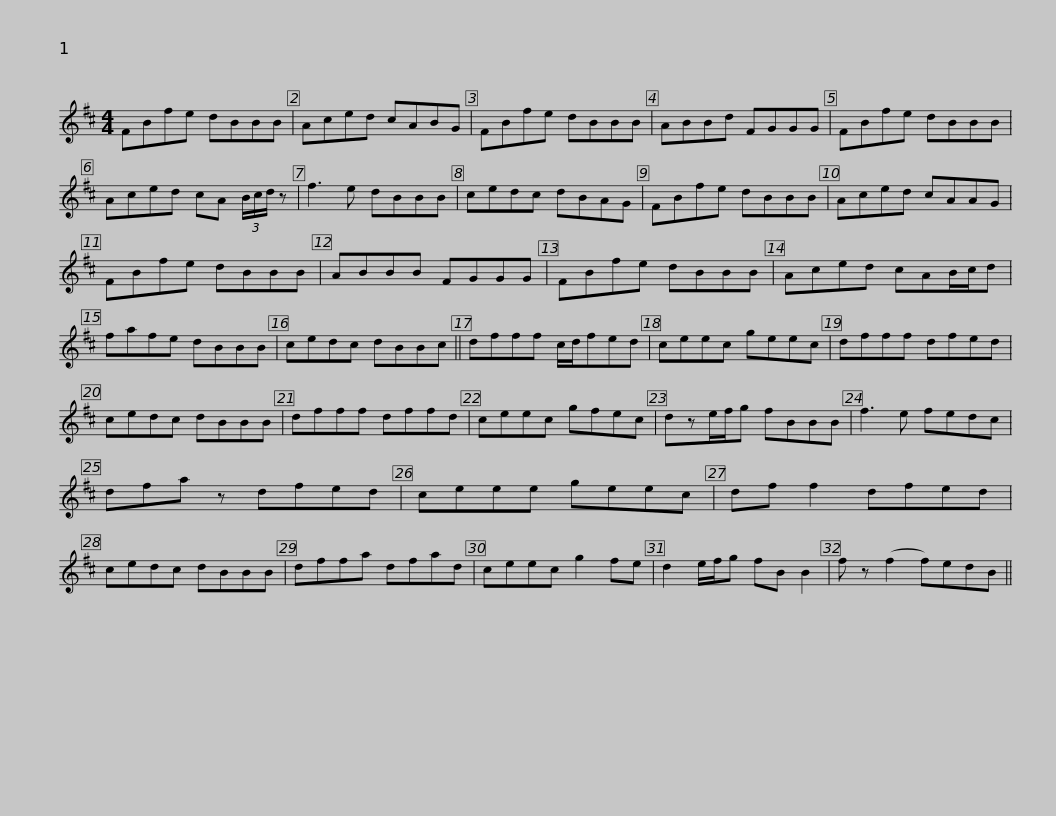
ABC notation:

X:1
L:1/8
M:4/4
I:linebreak $
K:Bmin
V:1 treble
V:1
 FBfe dBBB | Aced cABG | FBfe dBBB | ABBd FGGG | FBfe dBBB |$ %5
 Aced cA (3B/c/d/ z | f3 e dBBB | cedc dBAG | FBfe dBBB | Aced cAAG |$ %10
 FBfe dBBB | ABBB FGGG | FBfe dBBB | Aced cAB/c/d | fafe dBBB |$ %15
 cedc dBBc || dfff c/d/fed | ceec geec | dfff dfed | cedc dBBB |$ %20
 dfff dffd | ceec gfec | dze/f/g fBBB | f3 e fedc | dfa z dfed |$ %25
 ceee geec | df f2 dfed | cedc dBBB | dffa dfad | ceec g2 fe | %30
 d2 e/f/g fB B2 |$ f z (f2 f)edB || %32
